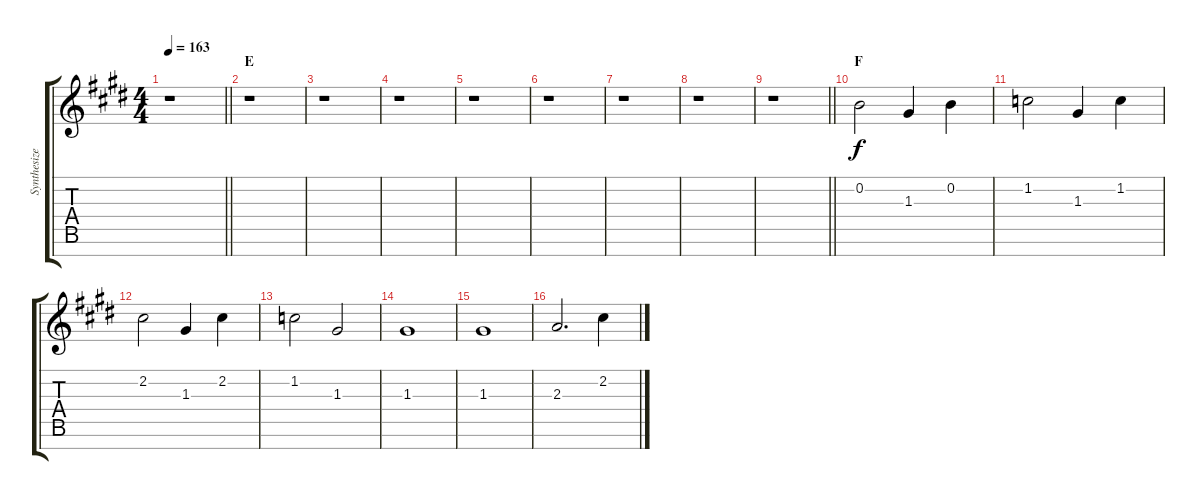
\track ("Synthesizer I" "Synthesize") {instrument lead2sawtooth}
\staff {score tabs}
\tuning (E5 B4 G4 D4 A3 E3 B2) {hide}
\ts (4 4)
\tempo 163
\clef g2
\barLineRight lightlight
\ks e
r.1{dy f} |
\section ("" "E")
r.1 |
r.1 |
r.1 |
r.1 |
r.1 |
r.1 |
r.1 |
\barLineRight lightlight
r.1 |
\section ("" "F")
0.2.2 1.3.4 0.2.4 |
1.2.2 1.3.4 1.2.4 |
2.2.2 1.3.4 2.2.4 |
1.2.2 1.3.2 |
1.3.1 |
1.3.1 |
2.3.2{d} 2.2.4
